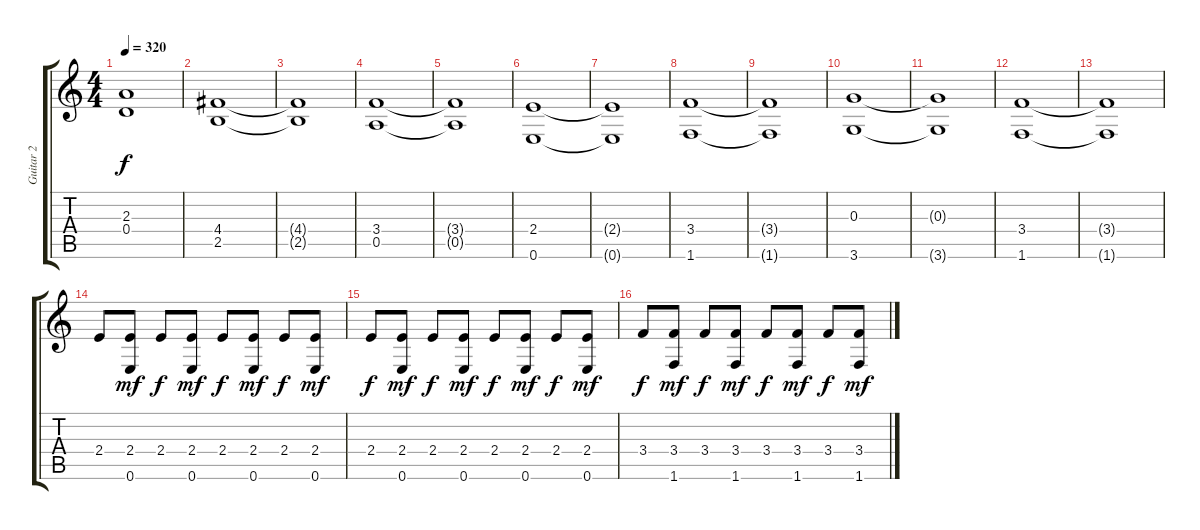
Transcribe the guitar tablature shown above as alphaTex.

\track ("Guitar 2" "Guitar 2") {instrument distortionguitar}
\staff {score tabs}
\tuning (E4 B3 G3 D3 A2 E2) {hide}
\ts (4 4)
\tempo 320
\clef g2
\ks c
(2.3{t} 0.4{t}).1{dy f} |
(4.4 2.5).1 |
(4.4{t} 2.5{t}).1 |
(3.4 0.5).1 |
(3.4{t} 0.5{t}).1 |
(2.4 0.6).1 |
(2.4{t} 0.6{t}).1 |
(3.4 1.6).1 |
(3.4{t} 1.6{t}).1 |
(0.3 3.6).1 |
(0.3{t} 3.6{t}).1 |
(3.4 1.6).1 |
(3.4{t} 1.6{t}).1 |
2.4.8 (2.4 0.6).8{dy mf} 2.4.8{dy f} (2.4 0.6).8{dy mf} 2.4.8{dy f} (2.4 0.6).8{dy mf} 2.4.8{dy f} (2.4 0.6).8{dy mf} |
2.4.8{dy f} (2.4 0.6).8{dy mf} 2.4.8{dy f} (2.4 0.6).8{dy mf} 2.4.8{dy f} (2.4 0.6).8{dy mf} 2.4.8{dy f} (2.4 0.6).8{dy mf} |
3.4.8{dy f} (3.4 1.6).8{dy mf} 3.4.8{dy f} (3.4 1.6).8{dy mf} 3.4.8{dy f} (3.4 1.6).8{dy mf} 3.4.8{dy f} (3.4 1.6).8{dy mf}
